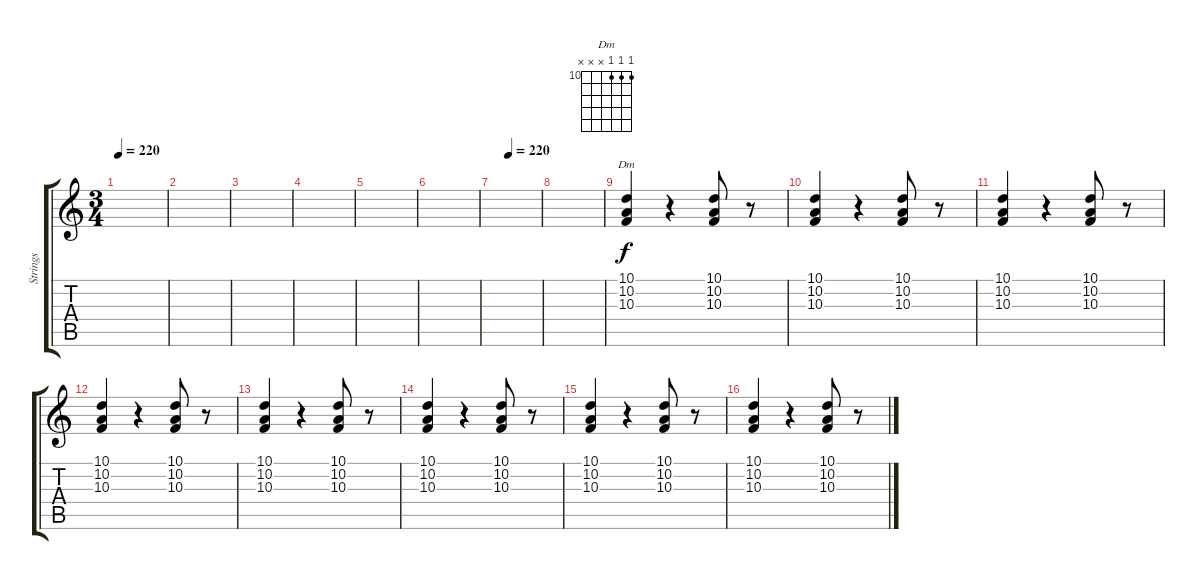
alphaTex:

\track ("Strings" "Strings") {instrument stringensemble1}
\staff {score tabs}
\tuning (E4 B3 G3 D3 A2 E2) {hide}
\chord ("Dm" 10 10 10 x x x) {firstfret 10}
\ts (3 4)
\tempo 220
\clef g2
\ks c
|
|
|
|
|
|
\tempo (220 0.3333333333333333)
|
|
(10.1 10.2 10.3).4{ch "Dm"} r.4 (10.1 10.2 10.3).8 r.8 |
(10.1 10.2 10.3).4 r.4 (10.1 10.2 10.3).8 r.8 |
(10.1 10.2 10.3).4 r.4 (10.1 10.2 10.3).8 r.8 |
(10.1 10.2 10.3).4 r.4 (10.1 10.2 10.3).8 r.8 |
(10.1 10.2 10.3).4 r.4 (10.1 10.2 10.3).8 r.8 |
(10.1 10.2 10.3).4 r.4 (10.1 10.2 10.3).8 r.8 |
(10.1 10.2 10.3).4 r.4 (10.1 10.2 10.3).8 r.8 |
(10.1 10.2 10.3).4 r.4 (10.1 10.2 10.3).8 r.8
